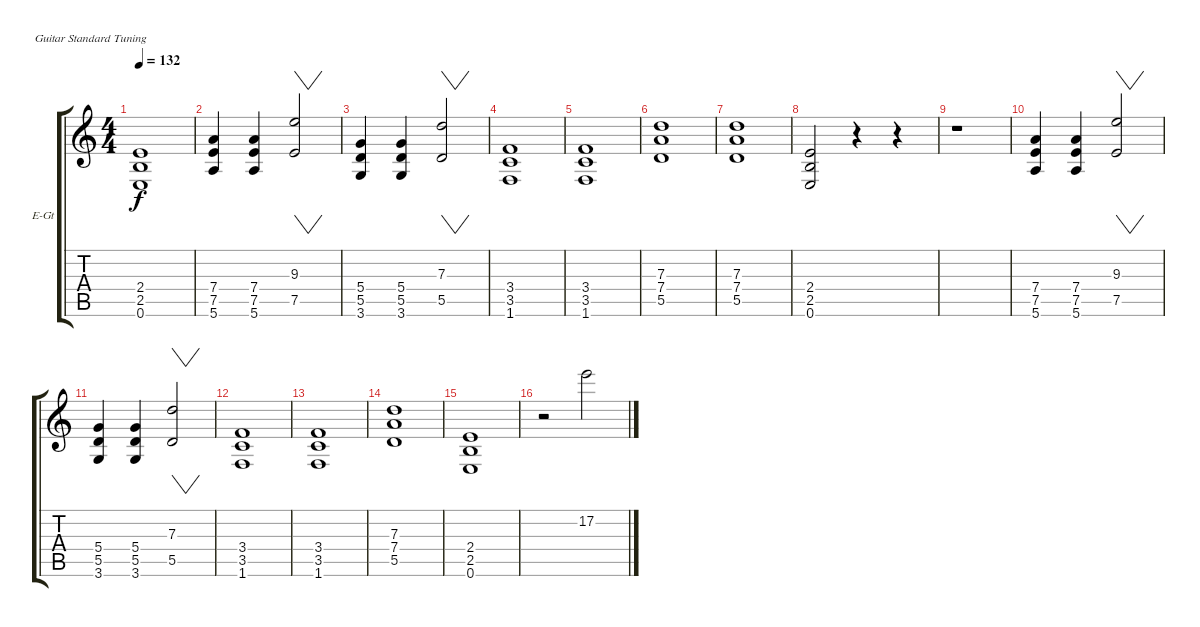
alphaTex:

\bracketExtendMode groupsimilarinstruments
\firstSystemTrackNameOrientation horizontal
\otherSystemsTrackNameOrientation horizontal
\track ("Äîðîæêà 4" "E-Gt") {instrument distortionguitar}
\staff {score tabs}
\tuning (E4 B3 G3 D3 A2 E2)
\ts (4 4)
\tempo 132
\clef g2
\ks c
(2.4 2.5 0.6).1{dy f} |
(7.4 7.5 5.6).4 (7.4 7.5 5.6).4 (9.3 7.5).2{vw} |
(5.4 5.5 3.6).4 (5.4 5.5 3.6).4 (7.3 5.5).2{vw} |
(3.4 3.5 1.6).1 |
(3.4 3.5 1.6).1 |
(7.3 7.4 5.5).1 |
(7.3 7.4 5.5).1 |
(2.4 2.5 0.6).2 r.4 r.4 |
r.1 |
(7.4 7.5 5.6).4 (7.4 7.5 5.6).4 (9.3 7.5).2{vw} |
(5.4 5.5 3.6).4 (5.4 5.5 3.6).4 (7.3 5.5).2{vw} |
(3.4 3.5 1.6).1 |
(3.4 3.5 1.6).1 |
(7.3 7.4 5.5).1 |
(2.4 2.5 0.6).1 |
r.2 17.2.2
